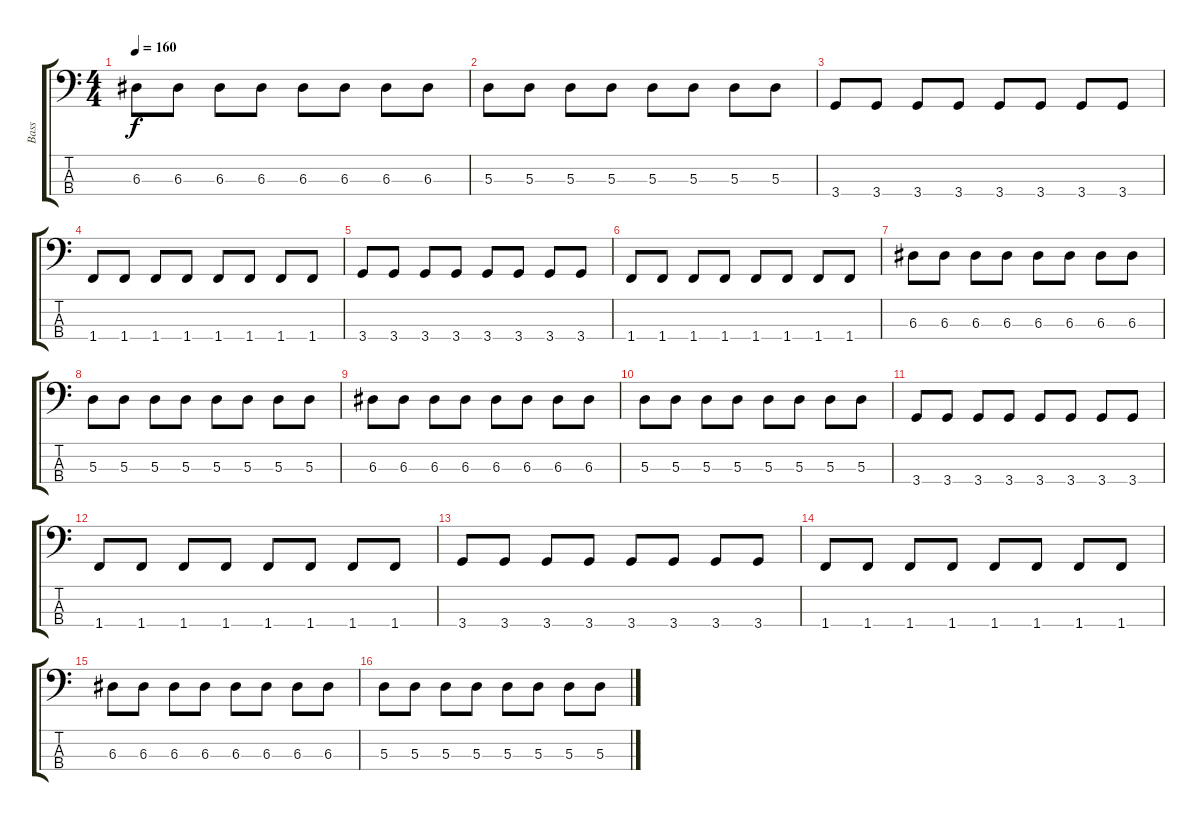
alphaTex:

\track ("Bass" "Bass") {instrument electricbassfinger}
\staff {score tabs}
\tuning (G2 D2 A1 E1) {hide}
\ts (4 4)
\tempo 160
\clef f4
\ks c
6.3.8{dy f} 6.3.8 6.3.8 6.3.8 6.3.8 6.3.8 6.3.8 6.3.8 |
5.3.8 5.3.8 5.3.8 5.3.8 5.3.8 5.3.8 5.3.8 5.3.8 |
3.4.8 3.4.8 3.4.8 3.4.8 3.4.8 3.4.8 3.4.8 3.4.8 |
1.4.8 1.4.8 1.4.8 1.4.8 1.4.8 1.4.8 1.4.8 1.4.8 |
3.4.8 3.4.8 3.4.8 3.4.8 3.4.8 3.4.8 3.4.8 3.4.8 |
1.4.8 1.4.8 1.4.8 1.4.8 1.4.8 1.4.8 1.4.8 1.4.8 |
6.3.8 6.3.8 6.3.8 6.3.8 6.3.8 6.3.8 6.3.8 6.3.8 |
5.3.8 5.3.8 5.3.8 5.3.8 5.3.8 5.3.8 5.3.8 5.3.8 |
6.3.8 6.3.8 6.3.8 6.3.8 6.3.8 6.3.8 6.3.8 6.3.8 |
5.3.8 5.3.8 5.3.8 5.3.8 5.3.8 5.3.8 5.3.8 5.3.8 |
3.4.8 3.4.8 3.4.8 3.4.8 3.4.8 3.4.8 3.4.8 3.4.8 |
1.4.8 1.4.8 1.4.8 1.4.8 1.4.8 1.4.8 1.4.8 1.4.8 |
3.4.8 3.4.8 3.4.8 3.4.8 3.4.8 3.4.8 3.4.8 3.4.8 |
1.4.8 1.4.8 1.4.8 1.4.8 1.4.8 1.4.8 1.4.8 1.4.8 |
6.3.8 6.3.8 6.3.8 6.3.8 6.3.8 6.3.8 6.3.8 6.3.8 |
5.3.8 5.3.8 5.3.8 5.3.8 5.3.8 5.3.8 5.3.8 5.3.8
